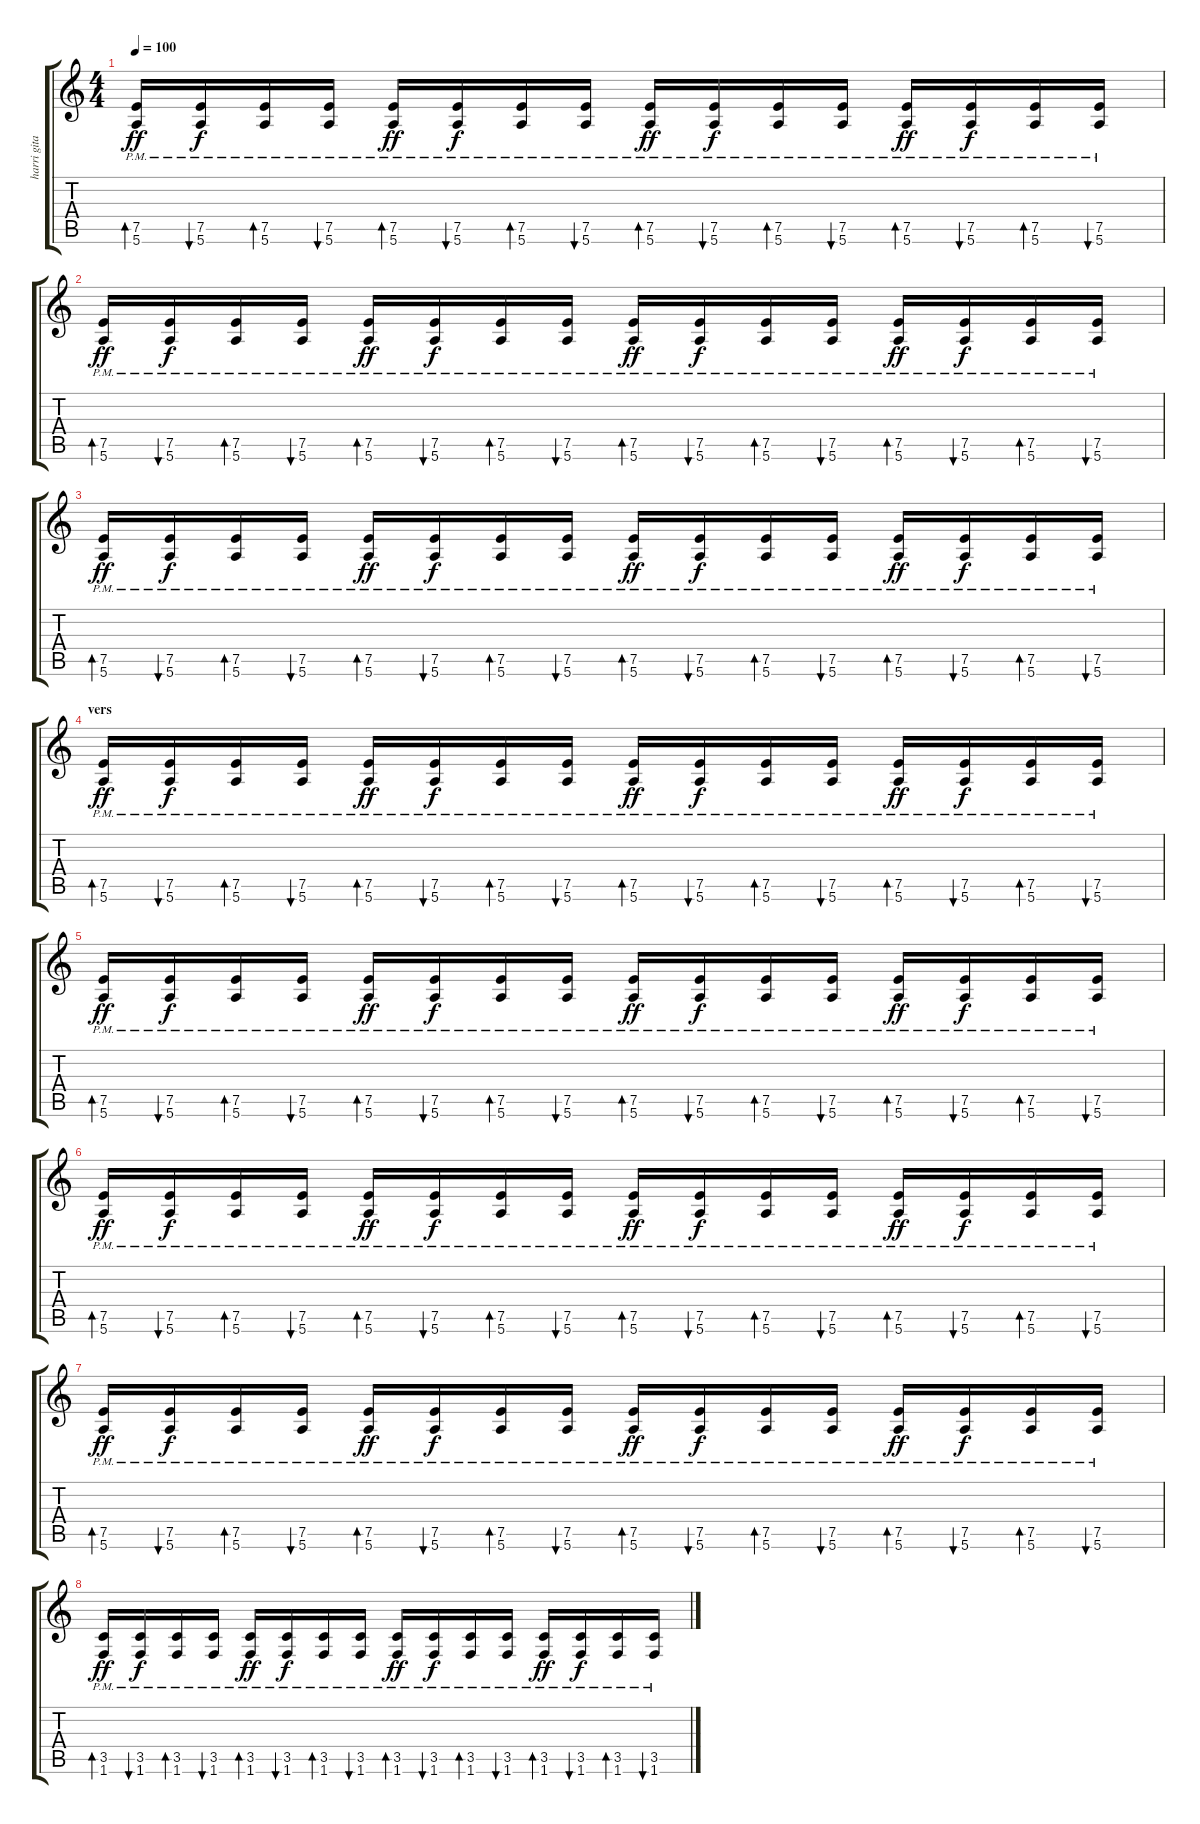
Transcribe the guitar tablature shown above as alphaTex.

\track ("harri gitarr" "harri gita") {instrument overdrivenguitar}
\staff {score tabs}
\tuning (E4 B3 G3 D3 A2 E2) {hide}
\ts (4 4)
\tempo 100
\clef g2
\ks c
(7.5{pm} 5.6{pm}).16{bd 60 dy ff} (7.5{pm} 5.6{pm}).16{bu 60 dy f} (7.5{pm} 5.6{pm}).16{bd 60} (7.5{pm} 5.6{pm}).16{bu 60} (7.5{pm} 5.6{pm}).16{bd 60 dy ff} (7.5{pm} 5.6{pm}).16{bu 60 dy f} (7.5{pm} 5.6{pm}).16{bd 60} (7.5{pm} 5.6{pm}).16{bu 60} (7.5{pm} 5.6{pm}).16{bd 60 dy ff} (7.5{pm} 5.6{pm}).16{bu 60 dy f} (7.5{pm} 5.6{pm}).16{bd 60} (7.5{pm} 5.6{pm}).16{bu 60} (7.5{pm} 5.6{pm}).16{bd 60 dy ff} (7.5{pm} 5.6{pm}).16{bu 60 dy f} (7.5{pm} 5.6{pm}).16{bd 60} (7.5{pm} 5.6{pm}).16{bu 60} |
(7.5{pm} 5.6{pm}).16{bd 60 dy ff} (7.5{pm} 5.6{pm}).16{bu 60 dy f} (7.5{pm} 5.6{pm}).16{bd 60} (7.5{pm} 5.6{pm}).16{bu 60} (7.5{pm} 5.6{pm}).16{bd 60 dy ff} (7.5{pm} 5.6{pm}).16{bu 60 dy f} (7.5{pm} 5.6{pm}).16{bd 60} (7.5{pm} 5.6{pm}).16{bu 60} (7.5{pm} 5.6{pm}).16{bd 60 dy ff} (7.5{pm} 5.6{pm}).16{bu 60 dy f} (7.5{pm} 5.6{pm}).16{bd 60} (7.5{pm} 5.6{pm}).16{bu 60} (7.5{pm} 5.6{pm}).16{bd 60 dy ff} (7.5{pm} 5.6{pm}).16{bu 60 dy f} (7.5{pm} 5.6{pm}).16{bd 60} (7.5{pm} 5.6{pm}).16{bu 60} |
(7.5{pm} 5.6{pm}).16{bd 60 dy ff} (7.5{pm} 5.6{pm}).16{bu 60 dy f} (7.5{pm} 5.6{pm}).16{bd 60} (7.5{pm} 5.6{pm}).16{bu 60} (7.5{pm} 5.6{pm}).16{bd 60 dy ff} (7.5{pm} 5.6{pm}).16{bu 60 dy f} (7.5{pm} 5.6{pm}).16{bd 60} (7.5{pm} 5.6{pm}).16{bu 60} (7.5{pm} 5.6{pm}).16{bd 60 dy ff} (7.5{pm} 5.6{pm}).16{bu 60 dy f} (7.5{pm} 5.6{pm}).16{bd 60} (7.5{pm} 5.6{pm}).16{bu 60} (7.5{pm} 5.6{pm}).16{bd 60 dy ff} (7.5{pm} 5.6{pm}).16{bu 60 dy f} (7.5{pm} 5.6{pm}).16{bd 60} (7.5{pm} 5.6{pm}).16{bu 60} |
\section ("" "vers")
(7.5{pm} 5.6{pm}).16{bd 60 dy ff} (7.5{pm} 5.6{pm}).16{bu 60 dy f} (7.5{pm} 5.6{pm}).16{bd 60} (7.5{pm} 5.6{pm}).16{bu 60} (7.5{pm} 5.6{pm}).16{bd 60 dy ff} (7.5{pm} 5.6{pm}).16{bu 60 dy f} (7.5{pm} 5.6{pm}).16{bd 60} (7.5{pm} 5.6{pm}).16{bu 60} (7.5{pm} 5.6{pm}).16{bd 60 dy ff} (7.5{pm} 5.6{pm}).16{bu 60 dy f} (7.5{pm} 5.6{pm}).16{bd 60} (7.5{pm} 5.6{pm}).16{bu 60} (7.5{pm} 5.6{pm}).16{bd 60 dy ff} (7.5{pm} 5.6{pm}).16{bu 60 dy f} (7.5{pm} 5.6{pm}).16{bd 60} (7.5{pm} 5.6{pm}).16{bu 60} |
(7.5{pm} 5.6{pm}).16{bd 60 dy ff} (7.5{pm} 5.6{pm}).16{bu 60 dy f} (7.5{pm} 5.6{pm}).16{bd 60} (7.5{pm} 5.6{pm}).16{bu 60} (7.5{pm} 5.6{pm}).16{bd 60 dy ff} (7.5{pm} 5.6{pm}).16{bu 60 dy f} (7.5{pm} 5.6{pm}).16{bd 60} (7.5{pm} 5.6{pm}).16{bu 60} (7.5{pm} 5.6{pm}).16{bd 60 dy ff} (7.5{pm} 5.6{pm}).16{bu 60 dy f} (7.5{pm} 5.6{pm}).16{bd 60} (7.5{pm} 5.6{pm}).16{bu 60} (7.5{pm} 5.6{pm}).16{bd 60 dy ff} (7.5{pm} 5.6{pm}).16{bu 60 dy f} (7.5{pm} 5.6{pm}).16{bd 60} (7.5{pm} 5.6{pm}).16{bu 60} |
(7.5{pm} 5.6{pm}).16{bd 60 dy ff} (7.5{pm} 5.6{pm}).16{bu 60 dy f} (7.5{pm} 5.6{pm}).16{bd 60} (7.5{pm} 5.6{pm}).16{bu 60} (7.5{pm} 5.6{pm}).16{bd 60 dy ff} (7.5{pm} 5.6{pm}).16{bu 60 dy f} (7.5{pm} 5.6{pm}).16{bd 60} (7.5{pm} 5.6{pm}).16{bu 60} (7.5{pm} 5.6{pm}).16{bd 60 dy ff} (7.5{pm} 5.6{pm}).16{bu 60 dy f} (7.5{pm} 5.6{pm}).16{bd 60} (7.5{pm} 5.6{pm}).16{bu 60} (7.5{pm} 5.6{pm}).16{bd 60 dy ff} (7.5{pm} 5.6{pm}).16{bu 60 dy f} (7.5{pm} 5.6{pm}).16{bd 60} (7.5{pm} 5.6{pm}).16{bu 60} |
(7.5{pm} 5.6{pm}).16{bd 60 dy ff} (7.5{pm} 5.6{pm}).16{bu 60 dy f} (7.5{pm} 5.6{pm}).16{bd 60} (7.5{pm} 5.6{pm}).16{bu 60} (7.5{pm} 5.6{pm}).16{bd 60 dy ff} (7.5{pm} 5.6{pm}).16{bu 60 dy f} (7.5{pm} 5.6{pm}).16{bd 60} (7.5{pm} 5.6{pm}).16{bu 60} (7.5{pm} 5.6{pm}).16{bd 60 dy ff} (7.5{pm} 5.6{pm}).16{bu 60 dy f} (7.5{pm} 5.6{pm}).16{bd 60} (7.5{pm} 5.6{pm}).16{bu 60} (7.5{pm} 5.6{pm}).16{bd 60 dy ff} (7.5{pm} 5.6{pm}).16{bu 60 dy f} (7.5{pm} 5.6{pm}).16{bd 60} (7.5{pm} 5.6{pm}).16{bu 60} |
(3.5{pm} 1.6{pm}).16{bd 60 dy ff} (3.5{pm} 1.6{pm}).16{bu 60 dy f} (3.5{pm} 1.6{pm}).16{bd 60} (3.5{pm} 1.6{pm}).16{bu 60} (3.5{pm} 1.6{pm}).16{bd 60 dy ff} (3.5{pm} 1.6{pm}).16{bu 60 dy f} (3.5{pm} 1.6{pm}).16{bd 60} (3.5{pm} 1.6{pm}).16{bu 60} (3.5{pm} 1.6{pm}).16{bd 60 dy ff} (3.5{pm} 1.6{pm}).16{bu 60 dy f} (3.5{pm} 1.6{pm}).16{bd 60} (3.5{pm} 1.6{pm}).16{bu 60} (3.5{pm} 1.6{pm}).16{bd 60 dy ff} (3.5{pm} 1.6{pm}).16{bu 60 dy f} (3.5{pm} 1.6{pm}).16{bd 60} (3.5{pm} 1.6{pm}).16{bu 60}
